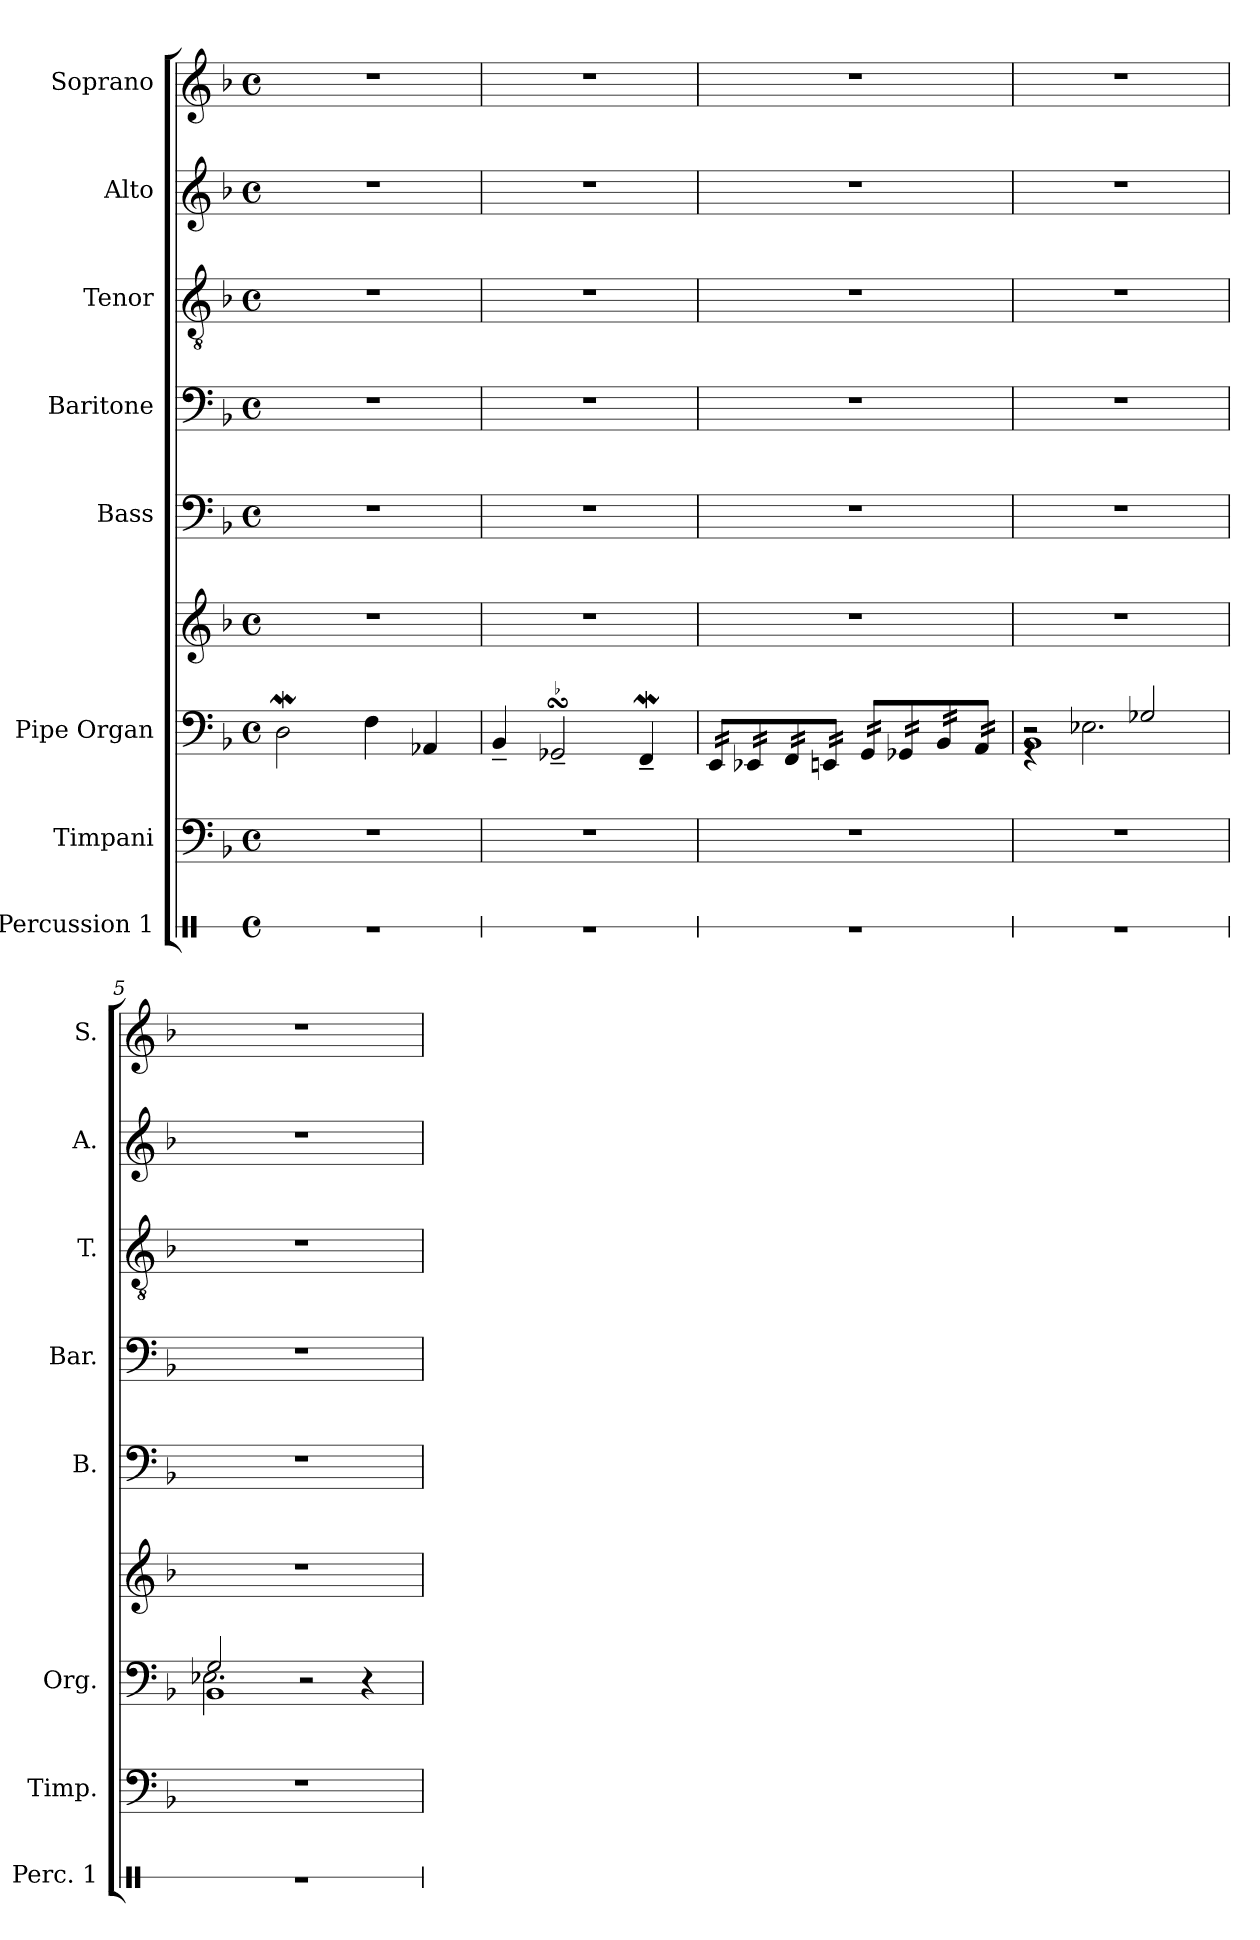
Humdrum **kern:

**kern	**kern	**kern	**kern	**kern	**kern	**kern	**kern	**kern
*part8	*part7	*part6	*part6	*part5	*part4	*part3	*part2	*part1
*staff9	*staff8	*staff7	*staff6	*staff5	*staff4	*staff3	*staff2	*staff1
*I"Percussion 1	*I"Timpani	*I"Pipe Organ	*	*I"Bass	*I"Baritone	*I"Tenor	*I"Alto	*I"Soprano
*I'Perc. 1	*I'Timp.	*I'Org.	*	*I'B.	*I'Bar.	*I'T.	*I'A.	*I'S.
*stria1	*	*	*	*	*	*	*	*
*clefX	*clefF4	*clefF4	*clefG2	*clefF4	*clefF4	*clefGv2	*clefG2	*clefG2
*k[]	*k[b-]	*k[b-]	*k[b-]	*k[b-]	*k[b-]	*k[b-]	*k[b-]	*k[b-]
*M4/4	*M4/4	*M4/4	*M4/4	*M4/4	*M4/4	*M4/4	*M4/4	*M4/4
*met(c)	*met(c)	*met(c)	*met(c)	*met(c)	*met(c)	*met(c)	*met(c)	*met(c)
*MM45	*MM45	*MM45	*MM45	*MM45	*MM45	*MM45	*MM45	*MM45
=1	=1	=1	=1	=1	=1	=1	=1	=1
1r	1r	2DW\	1r	1r	1r	1r	1r	1r
.	.	4F\	.	.	.	.	.	.
.	.	4AA-X/	.	.	.	.	.	.
=2	=2	=2	=2	=2	=2	=2	=2	=2
1r	1r	4BB-~/	1r	1r	1r	1r	1r	1r
.	.	2GG-XsSSs~/	.	.	.	.	.	.
.	.	4FFw~/	.	.	.	.	.	.
=3	=3	=3	=3	=3	=3	=3	=3	=3
*	*	*tremolo	*	*	*	*	*	*
1r	1r	32EE/LLL	1r	1r	1r	1r	1r	1r
.	.	32EE/	.	.	.	.	.	.
.	.	32EE/	.	.	.	.	.	.
.	.	32EE/	.	.	.	.	.	.
.	.	32EE-X/	.	.	.	.	.	.
.	.	32EE-X/	.	.	.	.	.	.
.	.	32EE-X/	.	.	.	.	.	.
.	.	32EE-X/	.	.	.	.	.	.
.	.	32FF/	.	.	.	.	.	.
.	.	32FF/	.	.	.	.	.	.
.	.	32FF/	.	.	.	.	.	.
.	.	32FF/	.	.	.	.	.	.
.	.	32EEn/	.	.	.	.	.	.
.	.	32EEn/	.	.	.	.	.	.
.	.	32EEn/	.	.	.	.	.	.
.	.	32EEn/JJJ	.	.	.	.	.	.
.	.	32GG/LLL	.	.	.	.	.	.
.	.	32GG/	.	.	.	.	.	.
.	.	32GG/	.	.	.	.	.	.
.	.	32GG/	.	.	.	.	.	.
.	.	32GG-X/	.	.	.	.	.	.
.	.	32GG-X/	.	.	.	.	.	.
.	.	32GG-X/	.	.	.	.	.	.
.	.	32GG-X/	.	.	.	.	.	.
.	.	32BB-/	.	.	.	.	.	.
.	.	32BB-/	.	.	.	.	.	.
.	.	32BB-/	.	.	.	.	.	.
.	.	32BB-/	.	.	.	.	.	.
.	.	32AA/	.	.	.	.	.	.
.	.	32AA/	.	.	.	.	.	.
.	.	32AA/	.	.	.	.	.	.
.	.	32AA/JJJ	.	.	.	.	.	.
*	*	*Xtremolo	*	*	*	*	*	*
=4	=4	=4	=4	=4	=4	=4	=4	=4
*	*	*^	*	*	*	*	*	*
*	*	*	*^	*	*	*	*	*	*
1r	1r	1BB-	4rGG	2r	1r	1r	1r	1r	1r	1r
.	.	.	2.E-X\	.	.	.	.	.	.	.
.	.	.	.	2G-X/	.	.	.	.	.	.
=5	=5	=5	=5	=5	=5	=5	=5	=5	=5	=5
1r	1r	1BB-	2.E-X\	2G/	1r	1r	1r	1r	1r	1r
.	.	.	.	2r	.	.	.	.	.	.
.	.	.	4r	.	.	.	.	.	.	.
*	*	*v	*v	*v	*	*	*	*	*	*
=	=	=	=	=	=	=	=	=
*-	*-	*-	*-	*-	*-	*-	*-	*-
